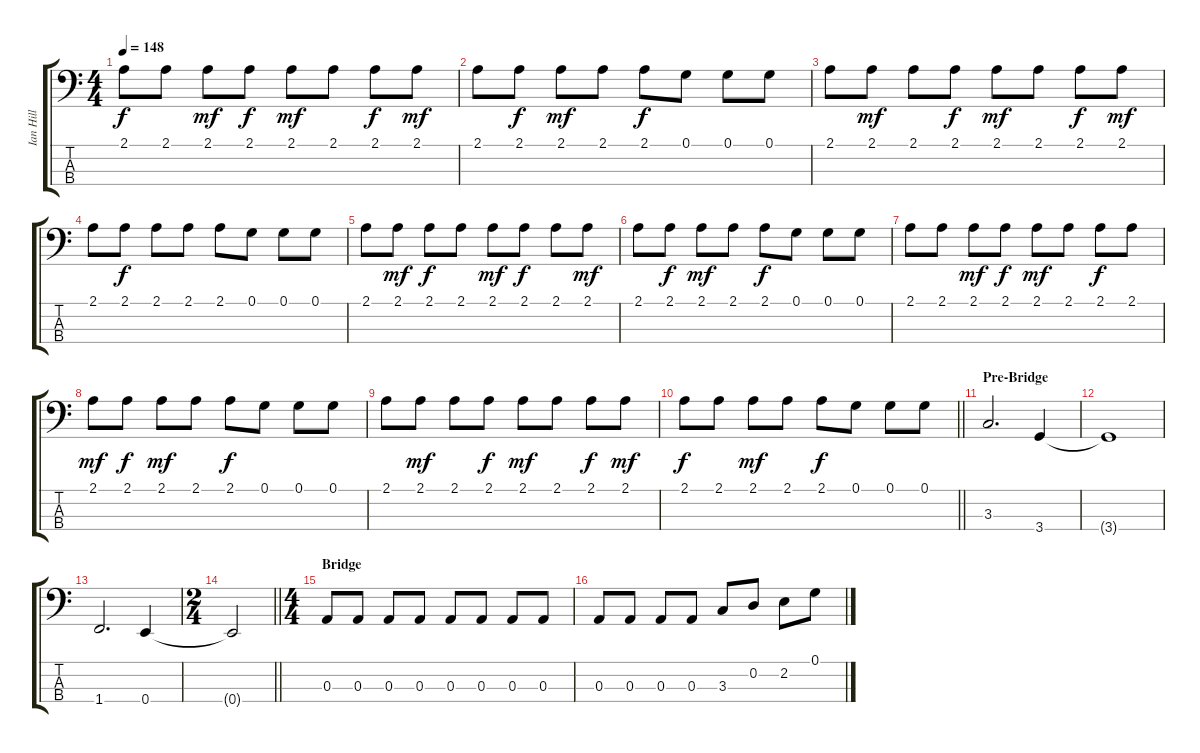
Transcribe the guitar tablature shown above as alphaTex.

\track ("Ian Hill" "Ian Hill") {instrument electricbasspick}
\staff {score tabs}
\tuning (G2 D2 A1 E1) {hide}
\ts (4 4)
\tempo 148
\clef f4
\ks c
2.1.8{dy f} 2.1.8 2.1.8{dy mf} 2.1.8{dy f} 2.1.8{dy mf} 2.1.8 2.1.8{dy f} 2.1.8{dy mf} |
2.1.8 2.1.8{dy f} 2.1.8{dy mf} 2.1.8 2.1.8{dy f} 0.1.8 0.1.8 0.1.8 |
2.1.8 2.1.8{dy mf} 2.1.8 2.1.8{dy f} 2.1.8{dy mf} 2.1.8 2.1.8{dy f} 2.1.8{dy mf} |
2.1.8 2.1.8{dy f} 2.1.8 2.1.8 2.1.8 0.1.8 0.1.8 0.1.8 |
2.1.8 2.1.8{dy mf} 2.1.8{dy f} 2.1.8 2.1.8{dy mf} 2.1.8{dy f} 2.1.8 2.1.8{dy mf} |
2.1.8 2.1.8{dy f} 2.1.8{dy mf} 2.1.8 2.1.8{dy f} 0.1.8 0.1.8 0.1.8 |
2.1.8 2.1.8 2.1.8{dy mf} 2.1.8{dy f} 2.1.8{dy mf} 2.1.8 2.1.8{dy f} 2.1.8 |
2.1.8{dy mf} 2.1.8{dy f} 2.1.8{dy mf} 2.1.8 2.1.8{dy f} 0.1.8 0.1.8 0.1.8 |
2.1.8 2.1.8{dy mf} 2.1.8 2.1.8{dy f} 2.1.8{dy mf} 2.1.8 2.1.8{dy f} 2.1.8{dy mf} |
\barLineRight lightlight
2.1.8{dy f} 2.1.8 2.1.8{dy mf} 2.1.8 2.1.8{dy f} 0.1.8 0.1.8 0.1.8 |
\section ("" "Pre-Bridge")
3.3.2{d} 3.4.4 |
3.4{t}.1 |
1.4.2{d} 0.4.4 |
\ts (2 4)
\barLineRight lightlight
0.4{t}.2 |
\ts (4 4)
\section ("" "Bridge")
0.3.8 0.3.8 0.3.8 0.3.8 0.3.8 0.3.8 0.3.8 0.3.8 |
0.3.8 0.3.8 0.3.8 0.3.8 3.3.8 0.2.8 2.2.8 0.1.8
